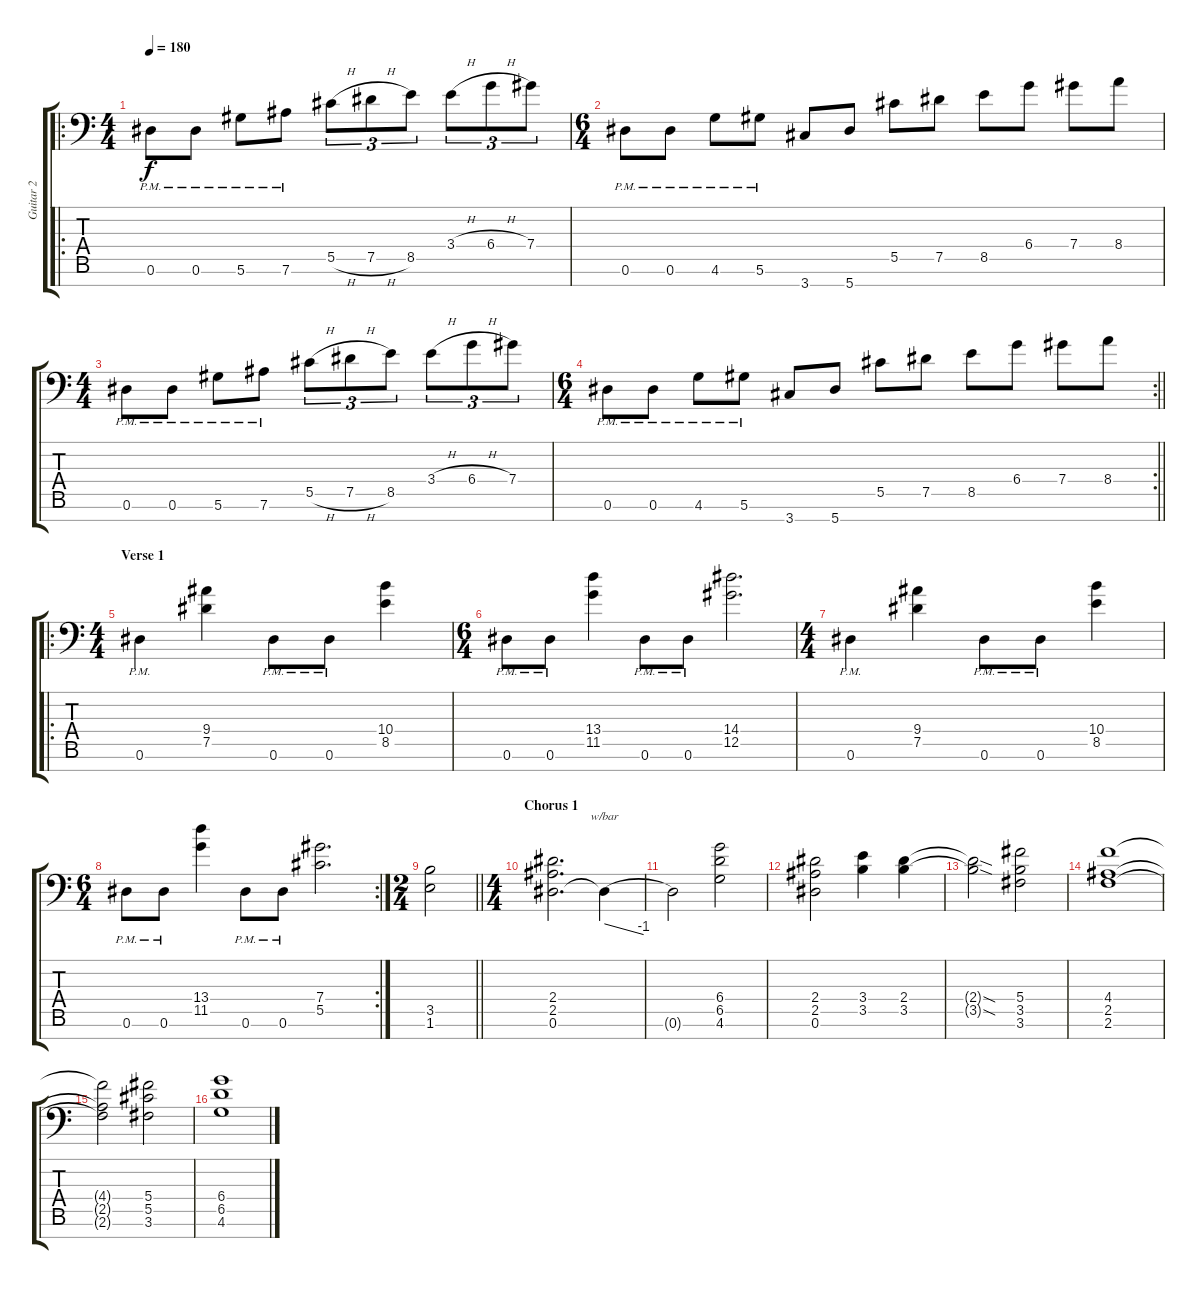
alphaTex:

\track ("Guitar 2" "Guitar 2") {instrument distortionguitar}
\staff {score tabs}
\tuning (Eb4 Bb3 Gb3 Db3 Ab2 Eb2 Bb1) {hide}
\ro
\ts (4 4)
\tempo 180
\clef f4
\ks c
0.6{pm}.8{dy f} 0.6{pm}.8 5.6{pm}.8 7.6{pm}.8 5.5{h}.8{tu (3 2)} 7.5{h}.8{tu (3 2)} 8.5.8{tu (3 2)} 3.4{h}.8{tu (3 2)} 6.4{h}.8{tu (3 2)} 7.4.8{tu (3 2)} |
\ts (6 4)
0.6{pm}.8 0.6{pm}.8 4.6{pm}.8 5.6{pm}.8 3.7.8 5.7.8 5.5.8 7.5.8 8.5.8 6.4.8 7.4.8 8.4.8 |
\ts (4 4)
0.6{pm}.8 0.6{pm}.8 5.6{pm}.8 7.6{pm}.8 5.5{h}.8{tu (3 2)} 7.5{h}.8{tu (3 2)} 8.5.8{tu (3 2)} 3.4{h}.8{tu (3 2)} 6.4{h}.8{tu (3 2)} 7.4.8{tu (3 2)} |
\rc 2
\ts (6 4)
\barLineRight lightlight
0.6{pm}.8 0.6{pm}.8 4.6{pm}.8 5.6{pm}.8 3.7.8 5.7.8 5.5.8 7.5.8 8.5.8 6.4.8 7.4.8 8.4.8 |
\ro
\ts (4 4)
\section ("" "Verse 1")
0.6{pm}.4 (9.4 7.5).4 0.6{pm}.8 0.6{pm}.8 (10.4 8.5).4 |
\ts (6 4)
0.6{pm}.8 0.6{pm}.8 (13.4 11.5).4 0.6{pm}.8 0.6{pm}.8 (14.4 12.5).2{d} |
\ts (4 4)
0.6{pm}.4 (9.4 7.5).4 0.6{pm}.8 0.6{pm}.8 (10.4 8.5).4 |
\rc 2
\ts (6 4)
0.6{pm}.8 0.6{pm}.8 (13.4 11.5).4 0.6{pm}.8 0.6{pm}.8 (7.4 5.5).2{d} |
\ts (2 4)
\barLineRight lightlight
(3.5 1.6).2 |
\ts (4 4)
\section ("" "Chorus 1")
(2.4 2.5 0.6).2{d} 0.6{t}.4{tbe (dive default 0 0 60 -4)} |
0.6{t}.2 (6.4 6.5 4.6).2 |
(2.4 2.5 0.6).2 (3.4 3.5).4 (2.4 3.5).4 |
(2.4{sod t} 3.5{sod t}).2 (5.4 3.5 3.6).2 |
(4.4 2.5 2.6).1 |
(4.4{t} 2.5{t} 2.6{t}).2 (5.4 5.5 3.6).2 |
(6.4 6.5 4.6).1
